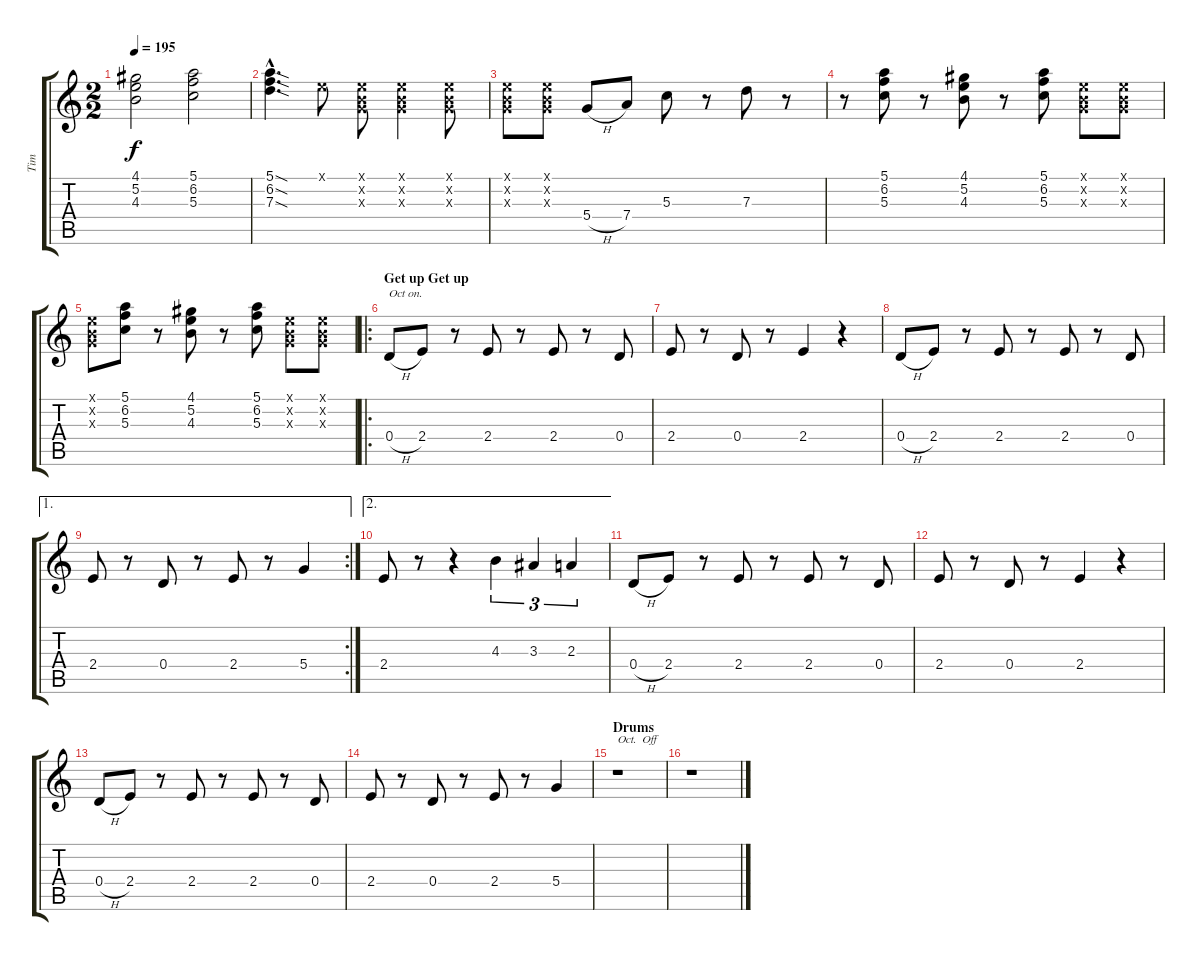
\track ("Tim" "Tim") {instrument distortionguitar}
\staff {score tabs}
\tuning (E4 B3 G3 D3 A2 E2) {hide}
\ts (2 2)
\tempo 195
\clef g2
\ks c
(4.1 5.2 4.3).2{dy f} (5.1 6.2 5.3).2 |
(5.1{sod hac} 6.2{sod hac} 7.3{sod hac}).4{d} 0.1{x}.8 (0.1{x} 0.2{x} 0.3{x}).8 (0.1{x} 0.2{x} 0.3{x}).4 (0.1{x} 0.2{x} 0.3{x}).8 |
(0.1{x} 0.2{x} 0.3{x}).8 (0.1{x} 0.2{x} 0.3{x}).8 5.4{h}.8 7.4.8 5.3.8 r.8 7.3.8 r.8 |
r.8 (5.1 6.2 5.3).8 r.8 (4.1 5.2 4.3).8 r.8 (5.1 6.2 5.3).8 (0.1{x} 0.2{x} 0.3{x}).8 (0.1{x} 0.2{x} 0.3{x}).8 |
(0.1{x} 0.2{x} 0.3{x}).8 (5.1 6.2 5.3).8 r.8 (4.1 5.2 4.3).8 r.8 (5.1 6.2 5.3).8 (0.1{x} 0.2{x} 0.3{x}).8 (0.1{x} 0.2{x} 0.3{x}).8 |
\ro
\section ("" "Get up Get up")
0.4{h}.8{txt "Oct on."} 2.4.8 r.8 2.4.8 r.8 2.4.8 r.8 0.4.8 |
2.4.8 r.8 0.4.8 r.8 2.4.4 r.4 |
0.4{h}.8 2.4.8 r.8 2.4.8 r.8 2.4.8 r.8 0.4.8 |
\ae 1
\rc 2
2.4.8 r.8 0.4.8 r.8 2.4.8 r.8 5.4.4 |
\ae 2
2.4.8 r.8 r.4 4.3.4{tu (3 2)} 3.3.4{tu (3 2)} 2.3.4{tu (3 2)} |
0.4{h}.8 2.4.8 r.8 2.4.8 r.8 2.4.8 r.8 0.4.8 |
2.4.8 r.8 0.4.8 r.8 2.4.4 r.4 |
0.4{h}.8 2.4.8 r.8 2.4.8 r.8 2.4.8 r.8 0.4.8 |
2.4.8 r.8 0.4.8 r.8 2.4.8 r.8 5.4.4 |
\section ("" "Drums")
r.1{txt "Oct.  Off"} |
r.1
